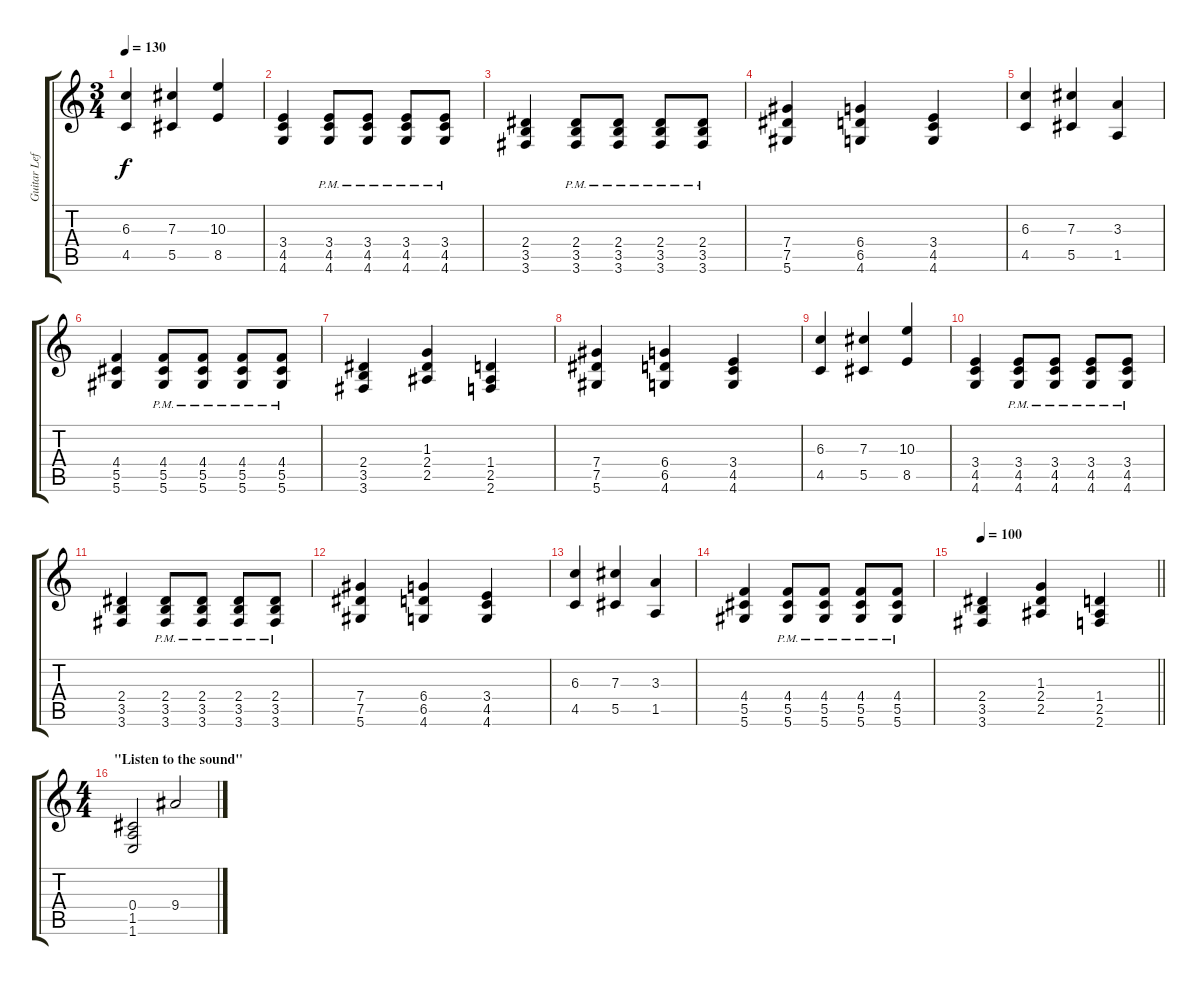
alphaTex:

\track ("Guitar Left" "Guitar Lef") {instrument distortionguitar}
\staff {score tabs}
\tuning (Eb4 Bb3 Gb3 Db3 Ab2 Eb2) {hide}
\ts (3 4)
\tempo 130
\clef g2
\ks c
(6.3 4.5).4{dy f} (7.3 5.5).4 (10.3 8.5).4 |
(3.4 4.5 4.6).4 (3.4{pm} 4.5{pm} 4.6{pm}).8 (3.4{pm} 4.5{pm} 4.6{pm}).8 (3.4{pm} 4.5{pm} 4.6{pm}).8 (3.4{pm} 4.5{pm} 4.6{pm}).8 |
(2.4 3.5 3.6).4 (2.4{pm} 3.5{pm} 3.6{pm}).8 (2.4{pm} 3.5{pm} 3.6{pm}).8 (2.4{pm} 3.5{pm} 3.6{pm}).8 (2.4{pm} 3.5{pm} 3.6{pm}).8 |
(7.4 7.5 5.6).4 (6.4 6.5 4.6).4 (3.4 4.5 4.6).4 |
(6.3 4.5).4 (7.3 5.5).4 (3.3 1.5).4 |
(4.4 5.5 5.6).4 (4.4{pm} 5.5{pm} 5.6{pm}).8 (4.4{pm} 5.5{pm} 5.6{pm}).8 (4.4{pm} 5.5{pm} 5.6{pm}).8 (4.4{pm} 5.5{pm} 5.6{pm}).8 |
(2.4 3.5 3.6).4 (1.3 2.4 2.5).4 (1.4 2.5 2.6).4 |
(7.4 7.5 5.6).4 (6.4 6.5 4.6).4 (3.4 4.5 4.6).4 |
(6.3 4.5).4 (7.3 5.5).4 (10.3 8.5).4 |
(3.4 4.5 4.6).4 (3.4{pm} 4.5{pm} 4.6{pm}).8 (3.4{pm} 4.5{pm} 4.6{pm}).8 (3.4{pm} 4.5{pm} 4.6{pm}).8 (3.4{pm} 4.5{pm} 4.6{pm}).8 |
(2.4 3.5 3.6).4 (2.4{pm} 3.5{pm} 3.6{pm}).8 (2.4{pm} 3.5{pm} 3.6{pm}).8 (2.4{pm} 3.5{pm} 3.6{pm}).8 (2.4{pm} 3.5{pm} 3.6{pm}).8 |
(7.4 7.5 5.6).4 (6.4 6.5 4.6).4 (3.4 4.5 4.6).4 |
(6.3 4.5).4 (7.3 5.5).4 (3.3 1.5).4 |
(4.4 5.5 5.6).4 (4.4{pm} 5.5{pm} 5.6{pm}).8 (4.4{pm} 5.5{pm} 5.6{pm}).8 (4.4{pm} 5.5{pm} 5.6{pm}).8 (4.4{pm} 5.5{pm} 5.6{pm}).8 |
\tempo 100
\barLineRight lightlight
(2.4 3.5 3.6).4 (1.3 2.4 2.5).4 (1.4 2.5 2.6).4 |
\ts (4 4)
\section ("" "\"Listen to the sound\"")
(0.4 1.5 1.6).2 9.4.2
